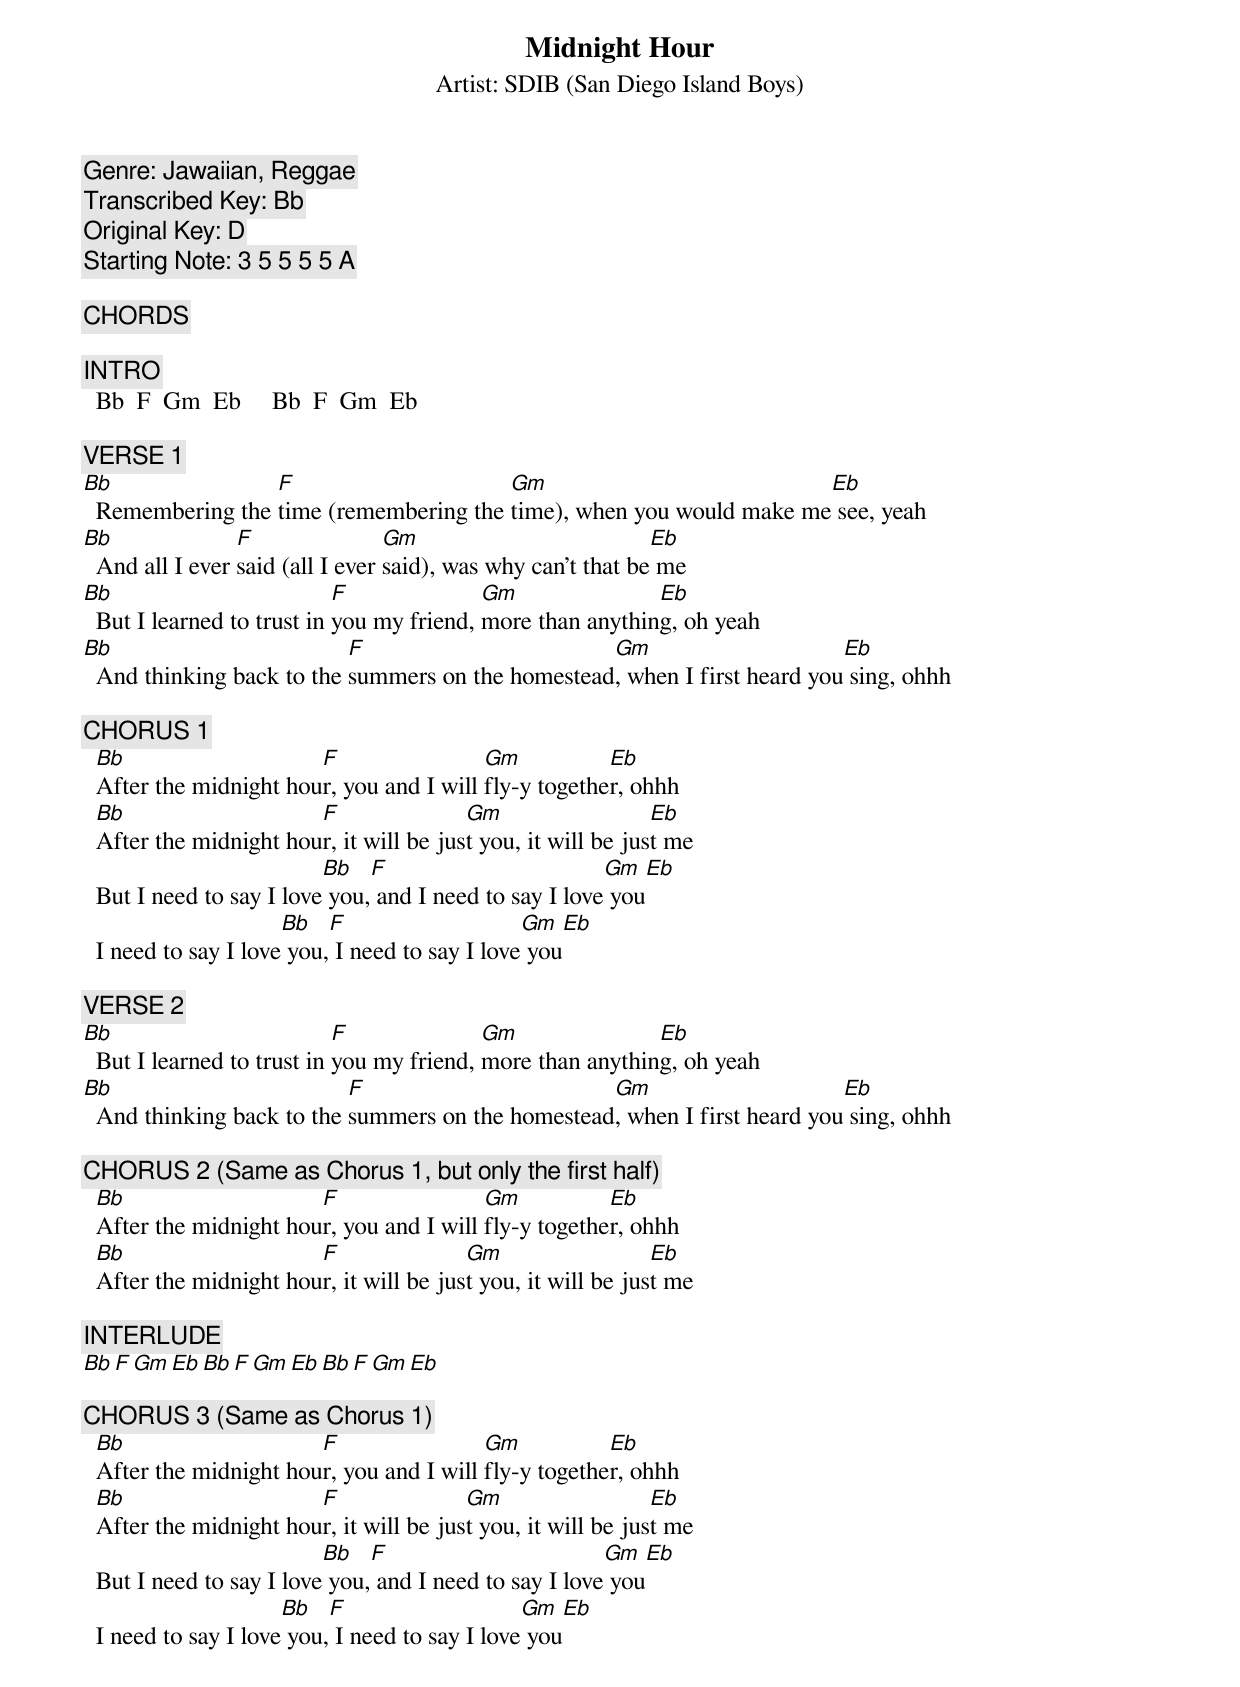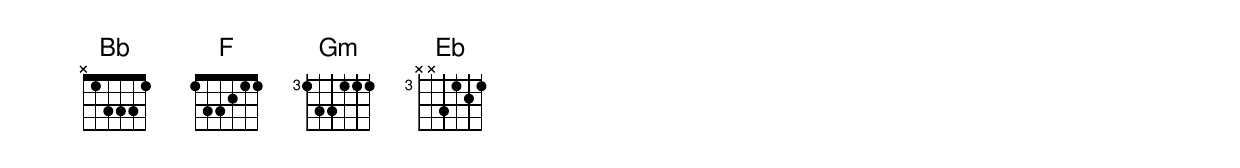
Midnight Hour
Artist: SDIB (San Diego Island Boys)
Genre: Jawaiian, Reggae
Transcribed Key: Bb
Original Key: D
Starting Note: 3 5 5 5 5 A

[CHORDS]
  Bb  3211      F  2010      Gm  0231      Eb  3331

[INTRO]
  Bb  F  Gm  Eb     Bb  F  Gm  Eb

[VERSE 1]
Bb                F                     Gm                           Eb
  Remembering the time (remembering the time), when you would make me see, yeah
Bb               F                Gm                          Eb
  And all I ever said (all I ever said), was why can't that be me
Bb                          F              Gm               Eb
  But I learned to trust in you my friend, more than anything, oh yeah
Bb                         F                       Gm                      Eb
  And thinking back to the summers on the homestead, when I first heard you sing, ohhh

[CHORUS 1]
  Bb                    F                 Gm           Eb
  After the midnight hour, you and I will fly-y together, ohhh
  Bb                    F                Gm                   Eb
  After the midnight hour, it will be just you, it will be just me
                          Bb   F                        Gm   Eb
  But I need to say I love you, and I need to say I love you
                      Bb   F                    Gm   Eb
  I need to say I love you, I need to say I love you

[VERSE 2]
Bb                          F              Gm               Eb
  But I learned to trust in you my friend, more than anything, oh yeah
Bb                         F                       Gm                      Eb
  And thinking back to the summers on the homestead, when I first heard you sing, ohhh

[CHORUS 2] (Same as Chorus 1, but only the first half)
  Bb                    F                 Gm           Eb
  After the midnight hour, you and I will fly-y together, ohhh
  Bb                    F                Gm                   Eb
  After the midnight hour, it will be just you, it will be just me

[INTERLUDE]
  Bb  F  Gm  Eb     Bb  F  Gm  Eb     Bb  F  Gm  Eb

[CHORUS 3] (Same as Chorus 1)
  Bb                    F                 Gm           Eb
  After the midnight hour, you and I will fly-y together, ohhh
  Bb                    F                Gm                   Eb
  After the midnight hour, it will be just you, it will be just me
                          Bb   F                        Gm   Eb
  But I need to say I love you, and I need to say I love you
                      Bb   F                    Gm   Eb
  I need to say I love you, I need to say I love you
